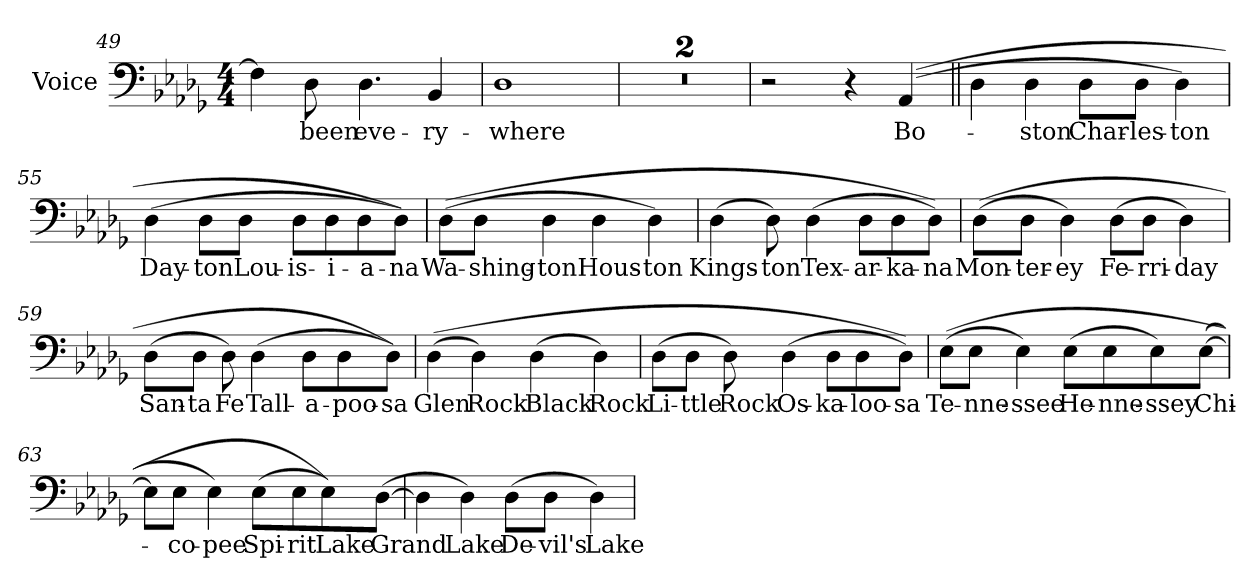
**kern	**text
*part1	*part1
*staff1	*staff1
*I"Voice	*
*I'Voice	*
*clefF4	*
*k[b-e-a-d-g-]	*
*D-:	*
*M4/4	*
=49	=49
4Fi\]	.
!	!LO:LY:b:color=#000000
8D-i\	been
!	!LO:LY:b:color=#000000
4.D-i\	eve-
!	!LO:LY:b:color=#000000
4BB-i/	-ry-
=50	=50
!	!LO:LY:b:color=#000000
1D-i	-where
=51	=51
1r	.
!!LO:LB:g=z
=52	=52
*k[f#c#]	*
*D:	*
1r	.
=53	=53
2r	.
4r	.
!	!LO:LY:b:color=#000000
((4AAi/	Bo-
=54||	=54||
4Di\	.
!	!LO:LY:b:color=#000000
4Di\	-ston
!	!LO:LY:b:color=#000000
8Di\L	Char-
!	!LO:LY:b:color=#000000
8Di\J	-les-
!	!LO:LY:b:color=#000000
4Di\)	-ton
=55	=55
!	!LO:LY:b:color=#000000
(4Di\	Day-
!	!LO:LY:b:color=#000000
8Di\L	-ton
!	!LO:LY:b:color=#000000
8Di\J	Lou-
!	!LO:LY:b:color=#000000
8Di\L	-is-
!	!LO:LY:b:color=#000000
8Di\	-i-
!	!LO:LY:b:color=#000000
8Di\	-a-
!	!LO:LY:b:color=#000000
8Di\J))	-na
=56	=56
!	!LO:LY:b:color=#000000
((8Di\L	Wa-
!	!LO:LY:b:color=#000000
8Di\J	-shing-
!	!LO:LY:b:color=#000000
4Di\	-ton
!	!LO:LY:b:color=#000000
4Di\	Hous-
!	!LO:LY:b:color=#000000
4Di\)	-ton
!!LO:LB:g=z
=57	=57
!	!LO:LY:b:color=#000000
(4Di\	Kings-
!	!LO:LY:b:color=#000000
8Di\)	-ton
!	!LO:LY:b:color=#000000
(4Di\	Tex-
!	!LO:LY:b:color=#000000
8Di\L	-ar-
!	!LO:LY:b:color=#000000
8Di\	-ka-
!	!LO:LY:b:color=#000000
8Di\J))	-na
=58	=58
!	!LO:LY:b:color=#000000
((8Di\L	Mon-
!	!LO:LY:b:color=#000000
8Di\J	-ter-
!	!LO:LY:b:color=#000000
4Di\)	-ey
!	!LO:LY:b:color=#000000
(8Di\L	Fe-
!	!LO:LY:b:color=#000000
8Di\J	-rri-
!	!LO:LY:b:color=#000000
4Di\)	-day
=59	=59
!	!LO:LY:b:color=#000000
(8Di\L	San-
!	!LO:LY:b:color=#000000
8Di\J	-ta
!	!LO:LY:b:color=#000000
8Di\)	Fe
!	!LO:LY:b:color=#000000
(4Di\	Tall-
!	!LO:LY:b:color=#000000
8Di\L	-a-
!	!LO:LY:b:color=#000000
8Di\	-poo-
!	!LO:LY:b:color=#000000
8Di\J))	-sa
=60	=60
!	!LO:LY:b:color=#000000
((4Di\	Glen
!	!LO:LY:b:color=#000000
4Di\)	Rock
!	!LO:LY:b:color=#000000
(4Di\	Black
!	!LO:LY:b:color=#000000
4Di\)	Rock
!!LO:LB:g=z
=61	=61
!	!LO:LY:b:color=#000000
(8Di\L	Li-
!	!LO:LY:b:color=#000000
8Di\J	-ttle
!	!LO:LY:b:color=#000000
8Di\)	Rock
!	!LO:LY:b:color=#000000
(4Di\	Os-
!	!LO:LY:b:color=#000000
8Di\L	-ka-
!	!LO:LY:b:color=#000000
8Di\	-loo-
!	!LO:LY:b:color=#000000
8Di\J))	-sa
=62	=62
!	!LO:LY:b:color=#000000
((8Ei\L	Te-
!	!LO:LY:b:color=#000000
8Ei\J	-nne-
!	!LO:LY:b:color=#000000
4Ei\)	-ssee
!	!LO:LY:b:color=#000000
(8Ei\L	He-
!	!LO:LY:b:color=#000000
8Ei\	-nne-
!	!LO:LY:b:color=#000000
8Ei\)	-ssey
!	!LO:LY:b:color=#000000
([8Ei\J	Chi-
=63	=63
8Ei\L]	.
!	!LO:LY:b:color=#000000
8Ei\J	-co-
!	!LO:LY:b:color=#000000
4Ei\)	-pee
!	!LO:LY:b:color=#000000
(8Ei\L	Spi-
!	!LO:LY:b:color=#000000
8Ei\	-rit
!	!LO:LY:b:color=#000000
8Ei\))	Lake
!	!LO:LY:b:color=#000000
([8Di\J	Grand
!!LO:LB:g=z
=64	=64
4Di\]	.
!	!LO:LY:b:color=#000000
4Di\)	Lake
!	!LO:LY:b:color=#000000
(8Di\L	De-
!	!LO:LY:b:color=#000000
8Di\J	-vil's
!	!LO:LY:b:color=#000000
4Di\)	Lake
=	=
*-	*-
